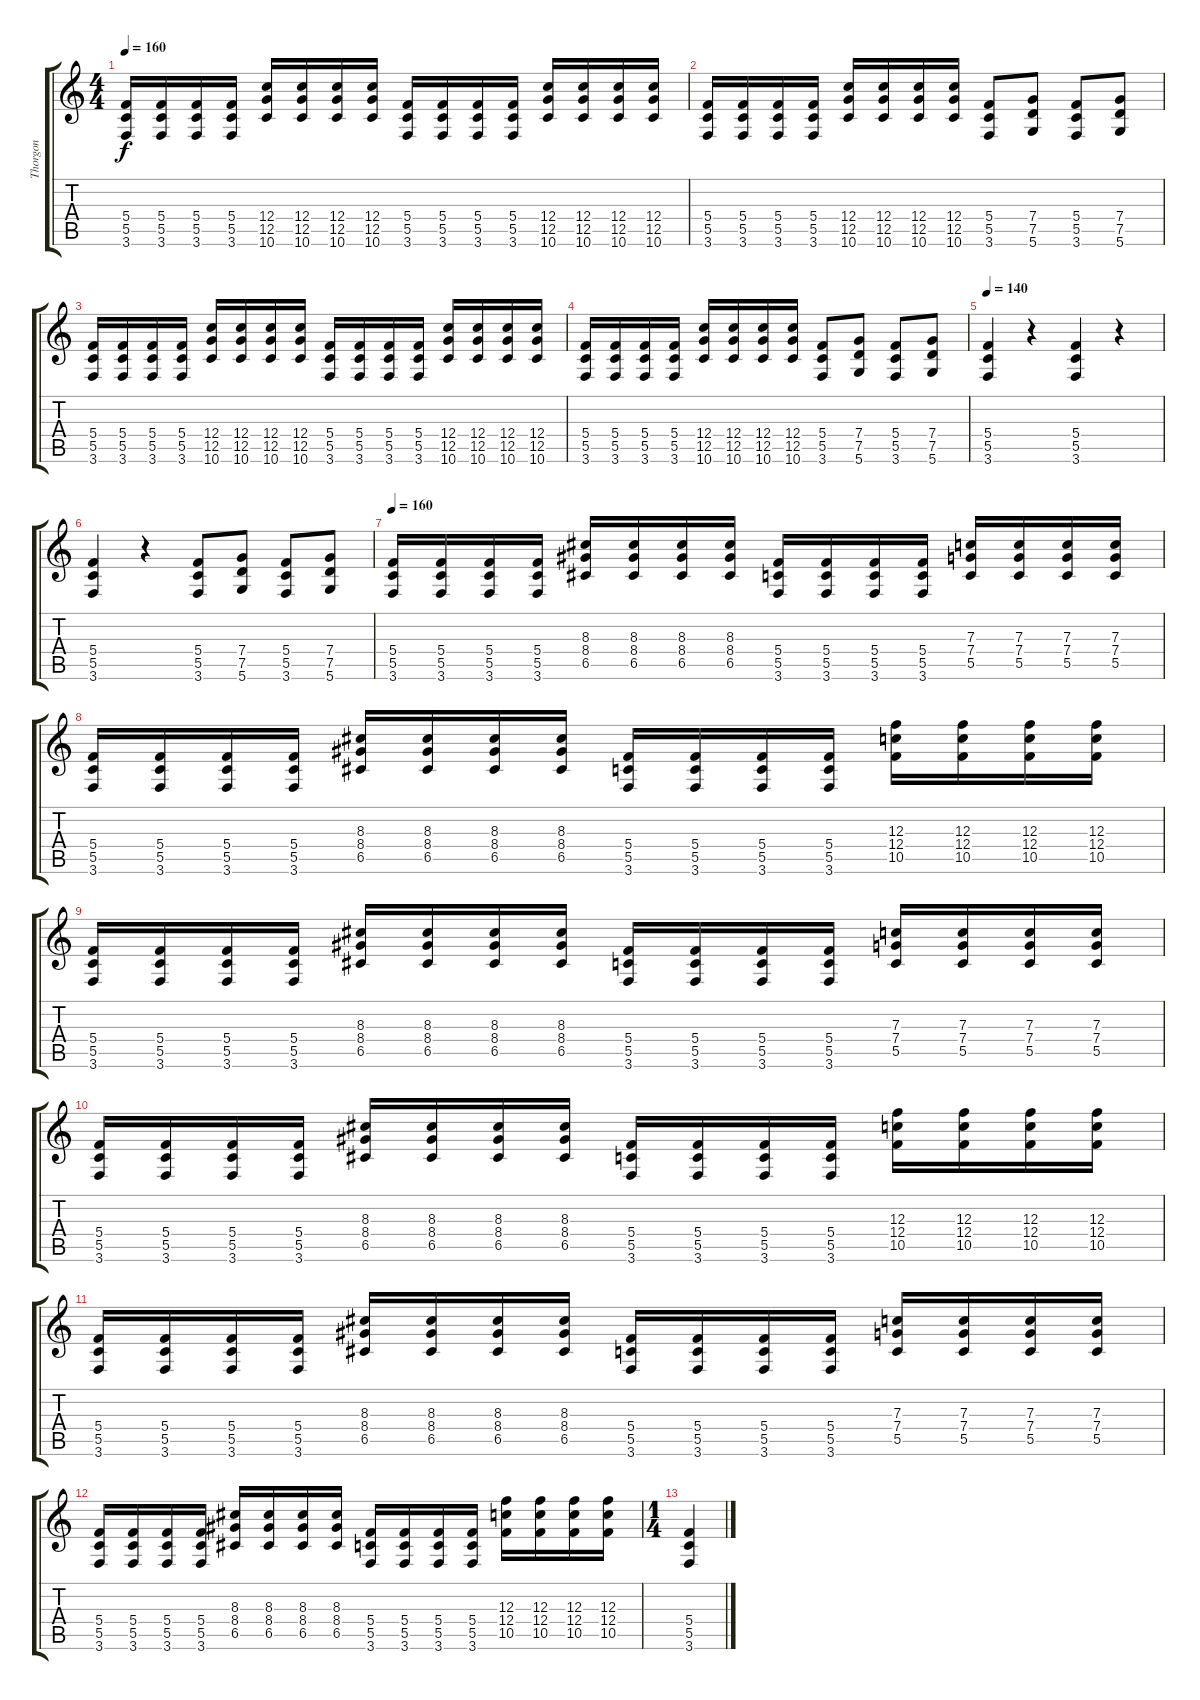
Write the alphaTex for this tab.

\track ("Thorgon" "Thorgon") {instrument distortionguitar}
\staff {score tabs}
\tuning (D4 A3 F3 C3 G2 D2) {hide}
\ts (4 4)
\tempo 160
\clef g2
\ks c
(5.4 5.5 3.6).16{dy f} (5.4 5.5 3.6).16 (5.4 5.5 3.6).16 (5.4 5.5 3.6).16 (12.4 12.5 10.6).16 (12.4 12.5 10.6).16 (12.4 12.5 10.6).16 (12.4 12.5 10.6).16 (5.4 5.5 3.6).16 (5.4 5.5 3.6).16 (5.4 5.5 3.6).16 (5.4 5.5 3.6).16 (12.4 12.5 10.6).16 (12.4 12.5 10.6).16 (12.4 12.5 10.6).16 (12.4 12.5 10.6).16 |
(5.4 5.5 3.6).16 (5.4 5.5 3.6).16 (5.4 5.5 3.6).16 (5.4 5.5 3.6).16 (12.4 12.5 10.6).16 (12.4 12.5 10.6).16 (12.4 12.5 10.6).16 (12.4 12.5 10.6).16 (5.4 5.5 3.6).8 (7.4 7.5 5.6).8 (5.4 5.5 3.6).8 (7.4 7.5 5.6).8 |
(5.4 5.5 3.6).16 (5.4 5.5 3.6).16 (5.4 5.5 3.6).16 (5.4 5.5 3.6).16 (12.4 12.5 10.6).16 (12.4 12.5 10.6).16 (12.4 12.5 10.6).16 (12.4 12.5 10.6).16 (5.4 5.5 3.6).16 (5.4 5.5 3.6).16 (5.4 5.5 3.6).16 (5.4 5.5 3.6).16 (12.4 12.5 10.6).16 (12.4 12.5 10.6).16 (12.4 12.5 10.6).16 (12.4 12.5 10.6).16 |
(5.4 5.5 3.6).16 (5.4 5.5 3.6).16 (5.4 5.5 3.6).16 (5.4 5.5 3.6).16 (12.4 12.5 10.6).16 (12.4 12.5 10.6).16 (12.4 12.5 10.6).16 (12.4 12.5 10.6).16 (5.4 5.5 3.6).8 (7.4 7.5 5.6).8 (5.4 5.5 3.6).8 (7.4 7.5 5.6).8 |
\tempo 140
(5.4 5.5 3.6).4 r.4 (5.4 5.5 3.6).4 r.4 |
(5.4 5.5 3.6).4 r.4 (5.4 5.5 3.6).8 (7.4 7.5 5.6).8 (5.4 5.5 3.6).8 (7.4 7.5 5.6).8 |
\tempo 160
(5.4 5.5 3.6).16 (5.4 5.5 3.6).16 (5.4 5.5 3.6).16 (5.4 5.5 3.6).16 (8.3 8.4 6.5).16 (8.3 8.4 6.5).16 (8.3 8.4 6.5).16 (8.3 8.4 6.5).16 (5.4 5.5 3.6).16 (5.4 5.5 3.6).16 (5.4 5.5 3.6).16 (5.4 5.5 3.6).16 (7.3 7.4 5.5).16 (7.3 7.4 5.5).16 (7.3 7.4 5.5).16 (7.3 7.4 5.5).16 |
(5.4 5.5 3.6).16 (5.4 5.5 3.6).16 (5.4 5.5 3.6).16 (5.4 5.5 3.6).16 (8.3 8.4 6.5).16 (8.3 8.4 6.5).16 (8.3 8.4 6.5).16 (8.3 8.4 6.5).16 (5.4 5.5 3.6).16 (5.4 5.5 3.6).16 (5.4 5.5 3.6).16 (5.4 5.5 3.6).16 (12.3 12.4 10.5).16 (12.3 12.4 10.5).16 (12.3 12.4 10.5).16 (12.3 12.4 10.5).16 |
(5.4 5.5 3.6).16 (5.4 5.5 3.6).16 (5.4 5.5 3.6).16 (5.4 5.5 3.6).16 (8.3 8.4 6.5).16 (8.3 8.4 6.5).16 (8.3 8.4 6.5).16 (8.3 8.4 6.5).16 (5.4 5.5 3.6).16 (5.4 5.5 3.6).16 (5.4 5.5 3.6).16 (5.4 5.5 3.6).16 (7.3 7.4 5.5).16 (7.3 7.4 5.5).16 (7.3 7.4 5.5).16 (7.3 7.4 5.5).16 |
(5.4 5.5 3.6).16 (5.4 5.5 3.6).16 (5.4 5.5 3.6).16 (5.4 5.5 3.6).16 (8.3 8.4 6.5).16 (8.3 8.4 6.5).16 (8.3 8.4 6.5).16 (8.3 8.4 6.5).16 (5.4 5.5 3.6).16 (5.4 5.5 3.6).16 (5.4 5.5 3.6).16 (5.4 5.5 3.6).16 (12.3 12.4 10.5).16 (12.3 12.4 10.5).16 (12.3 12.4 10.5).16 (12.3 12.4 10.5).16 |
(5.4 5.5 3.6).16 (5.4 5.5 3.6).16 (5.4 5.5 3.6).16 (5.4 5.5 3.6).16 (8.3 8.4 6.5).16 (8.3 8.4 6.5).16 (8.3 8.4 6.5).16 (8.3 8.4 6.5).16 (5.4 5.5 3.6).16 (5.4 5.5 3.6).16 (5.4 5.5 3.6).16 (5.4 5.5 3.6).16 (7.3 7.4 5.5).16 (7.3 7.4 5.5).16 (7.3 7.4 5.5).16 (7.3 7.4 5.5).16 |
(5.4 5.5 3.6).16 (5.4 5.5 3.6).16 (5.4 5.5 3.6).16 (5.4 5.5 3.6).16 (8.3 8.4 6.5).16 (8.3 8.4 6.5).16 (8.3 8.4 6.5).16 (8.3 8.4 6.5).16 (5.4 5.5 3.6).16 (5.4 5.5 3.6).16 (5.4 5.5 3.6).16 (5.4 5.5 3.6).16 (12.3 12.4 10.5).16 (12.3 12.4 10.5).16 (12.3 12.4 10.5).16 (12.3 12.4 10.5).16 |
\ts (1 4)
(5.4 5.5 3.6).4
